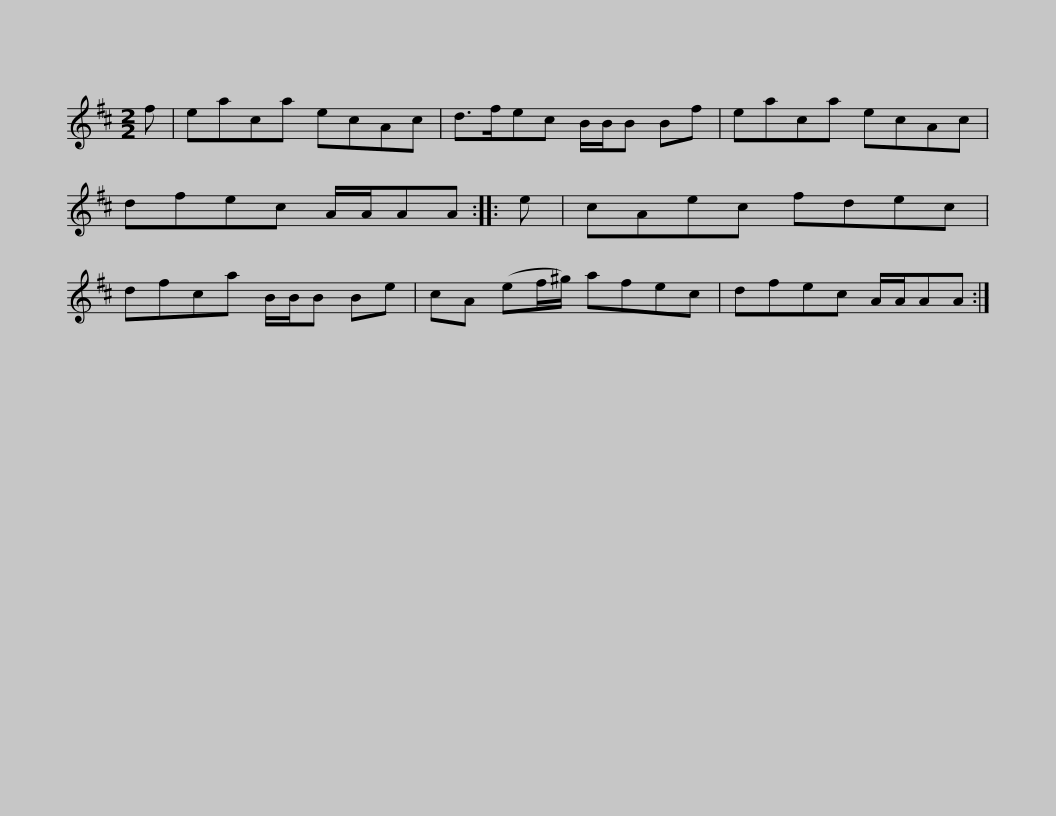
X:1
L:1/8
M:2/2
I:linebreak $
K:D
V:1 treble
V:1
 f | eaca ecAc | d>fec B/B/B Bf | eaca ecAc | dfec A/A/AA :: %5
 e |$ cAec fdec | dfca B/B/B Be | cA (ef/^g/) afec | dfec A/A/AA :| %10
